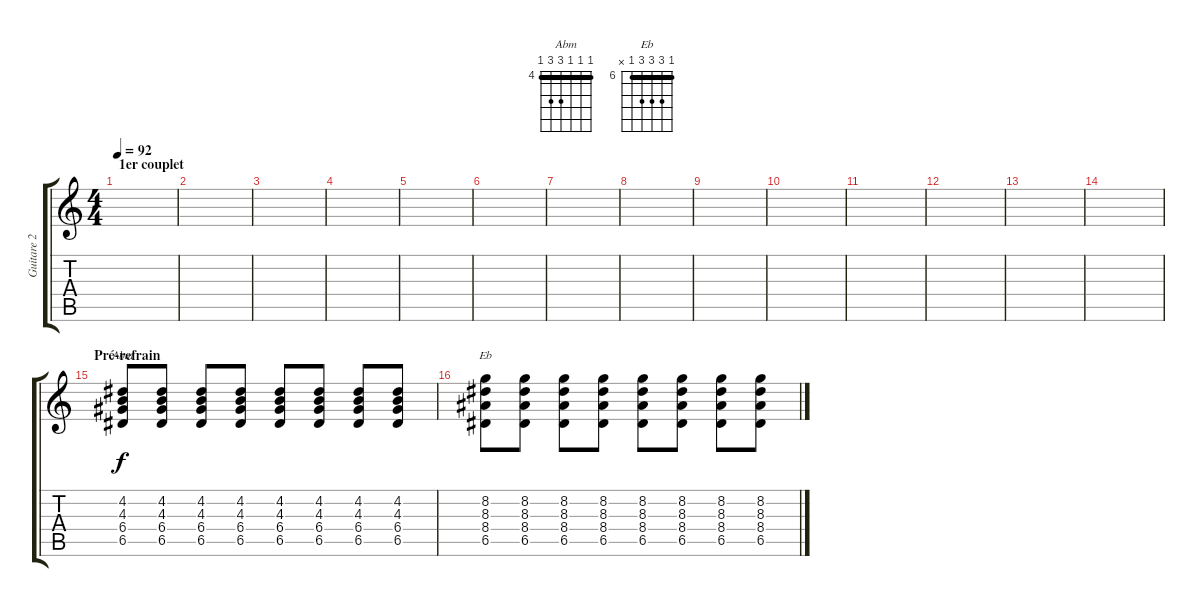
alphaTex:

\track ("Guitare 2" "Guitare 2") {instrument overdrivenguitar}
\staff {score tabs}
\tuning (E4 B3 G3 D3 A2 E2) {hide}
\chord ("Abm" 4 4 4 6 6 4) {firstfret 4 barre 4}
\chord ("Eb" 6 8 8 8 6 x) {firstfret 6 barre 6}
\ts (4 4)
\section ("" "1er couplet")
\tempo 92
\clef g2
\ks c
|
|
|
|
|
|
|
|
|
|
|
|
|
|
\section ("" "Pré-refrain")
(4.2 4.3 6.4 6.5).8{ch "Abm"} (4.2 4.3 6.4 6.5).8 (4.2 4.3 6.4 6.5).8 (4.2 4.3 6.4 6.5).8 (4.2 4.3 6.4 6.5).8 (4.2 4.3 6.4 6.5).8 (4.2 4.3 6.4 6.5).8 (4.2 4.3 6.4 6.5).8 |
(8.2 8.3 8.4 6.5).8{ch "Eb"} (8.2 8.3 8.4 6.5).8 (8.2 8.3 8.4 6.5).8 (8.2 8.3 8.4 6.5).8 (8.2 8.3 8.4 6.5).8 (8.2 8.3 8.4 6.5).8 (8.2 8.3 8.4 6.5).8 (8.2 8.3 8.4 6.5).8
